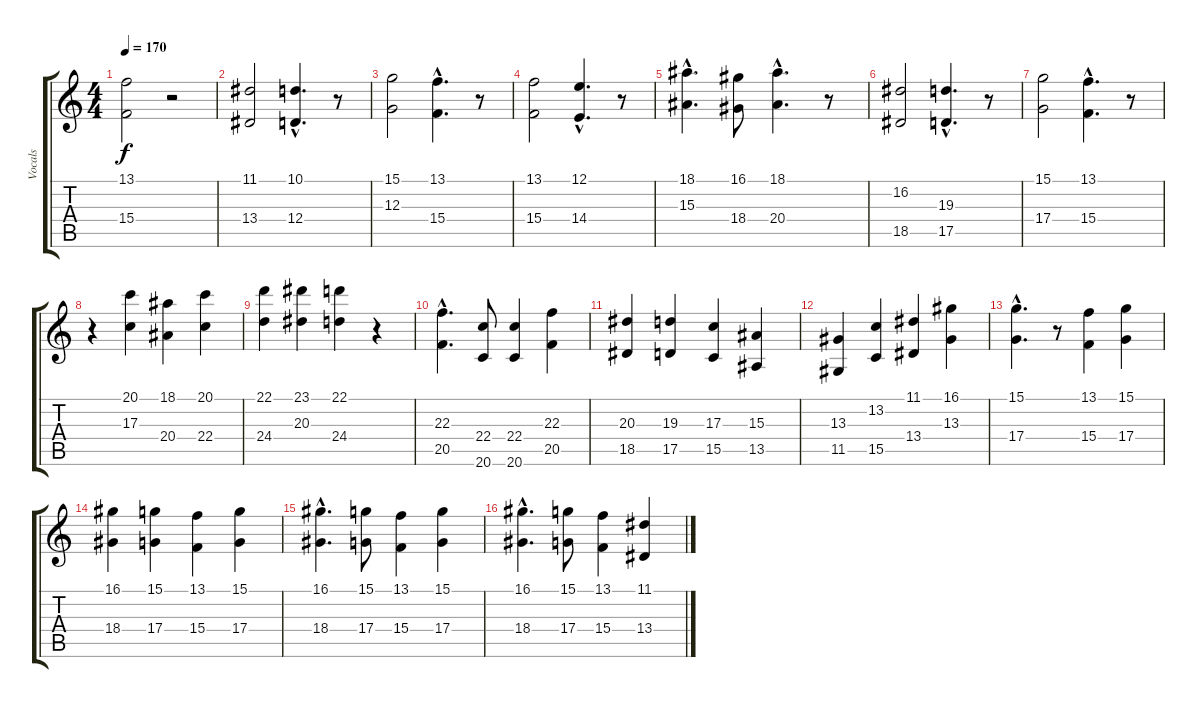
\track ("Vocals" "Vocals") {instrument lead6voice}
\staff {score tabs}
\tuning (E4 B3 G3 D3 A2 E2) {hide}
\ts (4 4)
\tempo 170
\clef g2
\ks c
(13.1 15.4).2{dy f} r.2 |
(11.1 13.4).2 (10.1{hac} 12.4{hac}).4{d} r.8 |
(15.1 12.3).2 (13.1{hac} 15.4{hac}).4{d} r.8 |
(13.1 15.4).2 (12.1{hac} 14.4{hac}).4{d} r.8 |
(18.1{hac} 15.3{hac}).4{d} (16.1 18.4).8 (18.1{hac} 20.4{hac}).4{d} r.8 |
(16.2 18.5).2 (19.3{hac} 17.5{hac}).4{d} r.8 |
(15.1 17.4).2 (13.1{hac} 15.4{hac}).4{d} r.8 |
r.4 (20.1 17.3).4 (18.1 20.4).4 (20.1 22.4).4 |
(22.1 24.4).4 (23.1 20.3).4 (22.1 24.4).4 r.4 |
(22.3{hac} 20.5{hac}).4{d} (22.4 20.6).8 (22.4 20.6).4 (22.3 20.5).4 |
(20.3 18.5).4 (19.3 17.5).4 (17.3 15.5).4 (15.3 13.5).4 |
(13.3 11.5).4 (13.2 15.5).4 (11.1 13.4).4 (16.1 13.3).4 |
(15.1{hac} 17.4{hac}).4{d} r.8 (13.1 15.4).4 (15.1 17.4).4 |
(16.1 18.4).4 (15.1 17.4).4 (13.1 15.4).4 (15.1 17.4).4 |
(16.1{hac} 18.4{hac}).4{d} (15.1 17.4).8 (13.1 15.4).4 (15.1 17.4).4 |
(16.1{hac} 18.4{hac}).4{d} (15.1 17.4).8 (13.1 15.4).4 (11.1 13.4).4
